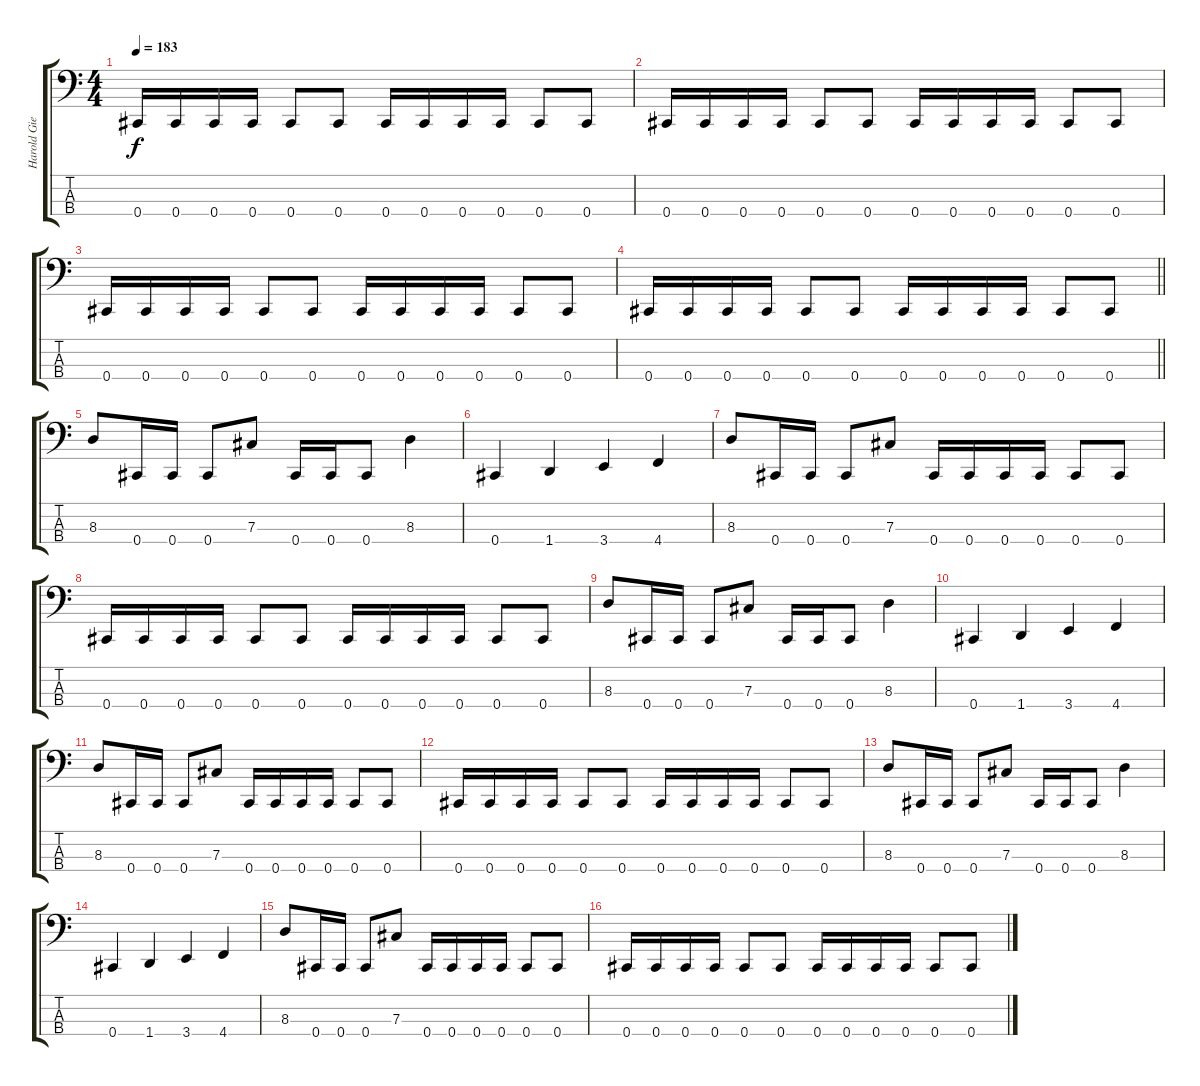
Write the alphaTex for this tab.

\track ("Harold Gielen" "Harold Gie") {instrument electricbasspick}
\staff {score tabs}
\tuning (E2 B1 Gb1 Db1) {hide}
\ts (4 4)
\tempo 183
\clef f4
\ks c
0.4.16{dy f} 0.4.16 0.4.16 0.4.16 0.4.8 0.4.8 0.4.16 0.4.16 0.4.16 0.4.16 0.4.8 0.4.8 |
0.4.16 0.4.16 0.4.16 0.4.16 0.4.8 0.4.8 0.4.16 0.4.16 0.4.16 0.4.16 0.4.8 0.4.8 |
0.4.16 0.4.16 0.4.16 0.4.16 0.4.8 0.4.8 0.4.16 0.4.16 0.4.16 0.4.16 0.4.8 0.4.8 |
\barLineRight lightlight
0.4.16 0.4.16 0.4.16 0.4.16 0.4.8 0.4.8 0.4.16 0.4.16 0.4.16 0.4.16 0.4.8 0.4.8 |
8.3.8 0.4.16 0.4.16 0.4.8 7.3.8 0.4.16 0.4.16 0.4.8 8.3.4 |
0.4.4 1.4.4 3.4.4 4.4.4 |
8.3.8 0.4.16 0.4.16 0.4.8 7.3.8 0.4.16 0.4.16 0.4.16 0.4.16 0.4.8 0.4.8 |
0.4.16 0.4.16 0.4.16 0.4.16 0.4.8 0.4.8 0.4.16 0.4.16 0.4.16 0.4.16 0.4.8 0.4.8 |
8.3.8 0.4.16 0.4.16 0.4.8 7.3.8 0.4.16 0.4.16 0.4.8 8.3.4 |
0.4.4 1.4.4 3.4.4 4.4.4 |
8.3.8 0.4.16 0.4.16 0.4.8 7.3.8 0.4.16 0.4.16 0.4.16 0.4.16 0.4.8 0.4.8 |
0.4.16 0.4.16 0.4.16 0.4.16 0.4.8 0.4.8 0.4.16 0.4.16 0.4.16 0.4.16 0.4.8 0.4.8 |
8.3.8 0.4.16 0.4.16 0.4.8 7.3.8 0.4.16 0.4.16 0.4.8 8.3.4 |
0.4.4 1.4.4 3.4.4 4.4.4 |
8.3.8 0.4.16 0.4.16 0.4.8 7.3.8 0.4.16 0.4.16 0.4.16 0.4.16 0.4.8 0.4.8 |
0.4.16 0.4.16 0.4.16 0.4.16 0.4.8 0.4.8 0.4.16 0.4.16 0.4.16 0.4.16 0.4.8 0.4.8
